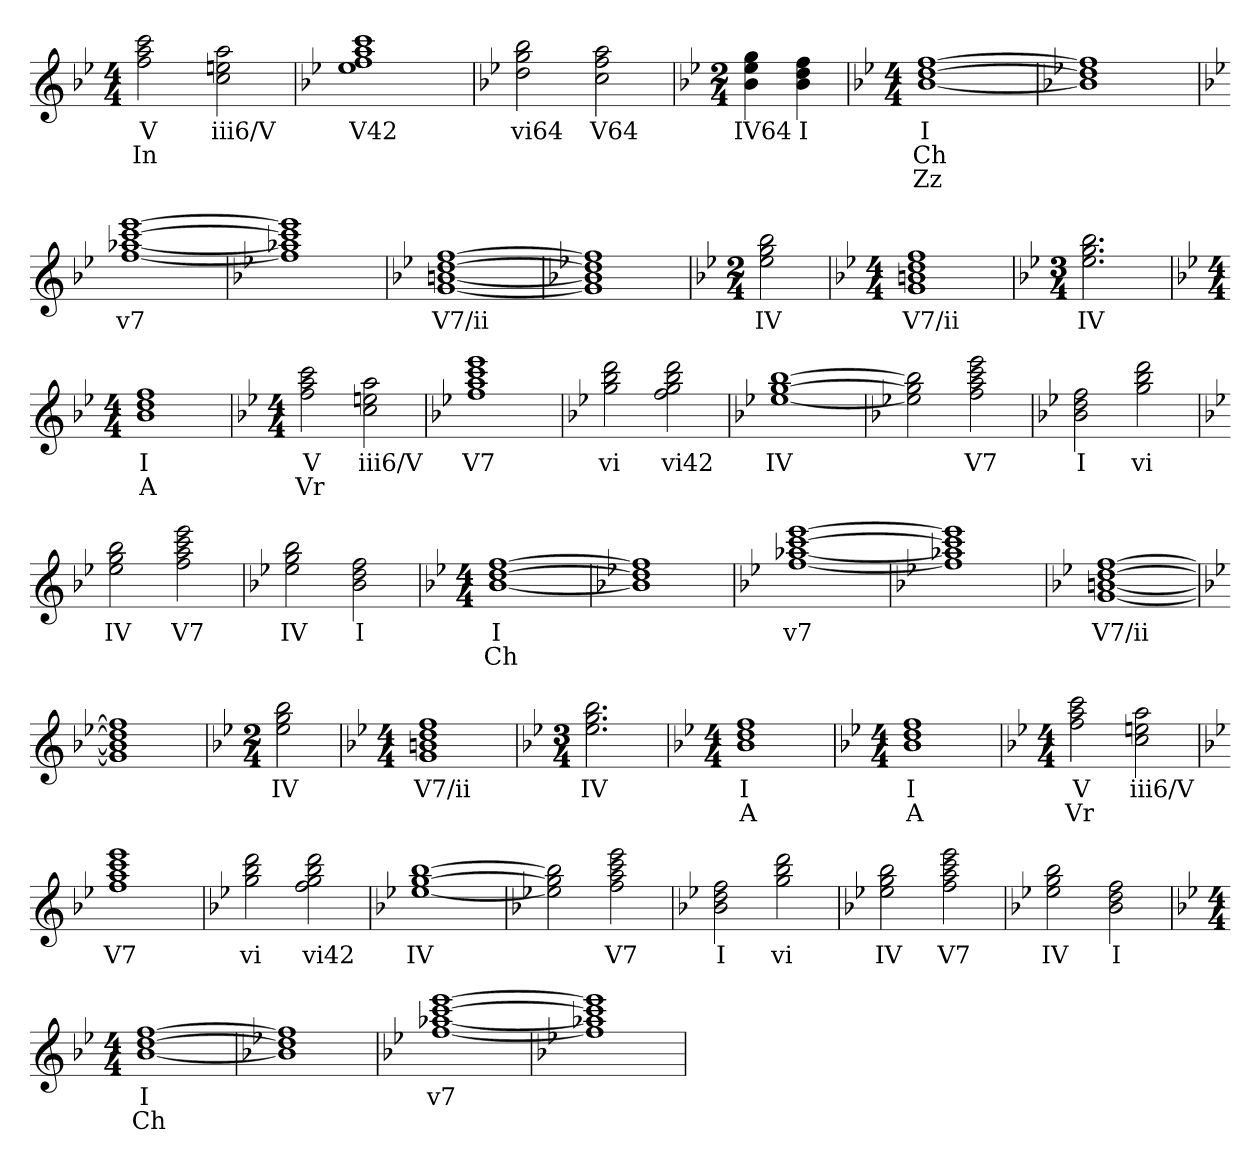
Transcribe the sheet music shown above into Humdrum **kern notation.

**kern	**text	**text	**text
*part1	*part1	*part1	*part1
*staff1	*staff1	*staff1	*staff1
*k[b-e-]	*	*	*
*B-:	*	*	*
*M4/4	*	*	*
=	=	=	=
2ff 2aa 2ccc	V	In	.
2cc 2een 2aa	iii6/V	.	.
=	=	=	=
*k[b-e-]	*	*	*
*B-:	*	*	*
1ee- 1ff 1aa 1ccc	V42	.	.
=	=	=	=
*k[b-e-]	*	*	*
*B-:	*	*	*
2dd 2gg 2bb-	vi64	.	.
2cc 2ff 2aa	V64	.	.
=	=	=	=
*k[b-e-]	*	*	*
*B-:	*	*	*
*M2/4	*	*	*
4b- 4ee- 4gg	IV64	.	.
4b- 4dd 4ff	I	.	.
=	=	=	=
*k[b-e-]	*	*	*
*B-:	*	*	*
*M4/4	*	*	*
[1b- [1dd [1ff	I	Ch	Zz
=	=	=	=
*k[b-e-]	*	*	*
*B-:	*	*	*
1b-] 1dd] 1ff]	.	.	.
=	=	=	=
*k[b-e-]	*	*	*
*B-:	*	*	*
[1ff [1aa-X [1ccc [1eee-	v7	.	.
=	=	=	=
*k[b-e-]	*	*	*
*B-:	*	*	*
1ff] 1aa-X] 1ccc] 1eee-]	.	.	.
=	=	=	=
*k[b-e-]	*	*	*
*B-:	*	*	*
[1g [1bn [1dd [1ff	V7/ii	.	.
=	=	=	=
*k[b-e-]	*	*	*
*B-:	*	*	*
1g] 1bn] 1dd] 1ff]	.	.	.
=	=	=	=
*k[b-e-]	*	*	*
*B-:	*	*	*
*M2/4	*	*	*
2ee- 2gg 2bb-	IV	.	.
=	=	=	=
*k[b-e-]	*	*	*
*B-:	*	*	*
*M4/4	*	*	*
1g 1bn 1dd 1ff	V7/ii	.	.
=	=	=	=
*k[b-e-]	*	*	*
*B-:	*	*	*
*M3/4	*	*	*
2.ee- 2.gg 2.bb-	IV	.	.
=	=	=	=
*k[b-e-]	*	*	*
*B-:	*	*	*
*M4/4	*	*	*
1b- 1dd 1ff	I	A	.
=	=	=	=
*k[b-e-]	*	*	*
*B-:	*	*	*
*M4/4	*	*	*
2ff 2aa 2ccc	V	Vr	.
2cc 2een 2aa	iii6/V	.	.
=	=	=	=
*k[b-e-]	*	*	*
*B-:	*	*	*
1ff 1aa 1ccc 1eee-	V7	.	.
=	=	=	=
*k[b-e-]	*	*	*
*B-:	*	*	*
2gg 2bb- 2ddd	vi	.	.
2ff 2gg 2bb- 2ddd	vi42	.	.
=	=	=	=
*k[b-e-]	*	*	*
*B-:	*	*	*
[1ee- [1gg [1bb-	IV	.	.
=	=	=	=
*k[b-e-]	*	*	*
*B-:	*	*	*
2ee-] 2gg] 2bb-]	.	.	.
2ff 2aa 2ccc 2eee-	V7	.	.
=	=	=	=
*k[b-e-]	*	*	*
*B-:	*	*	*
2b- 2dd 2ff	I	.	.
2gg 2bb- 2ddd	vi	.	.
=	=	=	=
*k[b-e-]	*	*	*
*B-:	*	*	*
2ee- 2gg 2bb-	IV	.	.
2ff 2aa 2ccc 2eee-	V7	.	.
=	=	=	=
*k[b-e-]	*	*	*
*B-:	*	*	*
2ee- 2gg 2bb-	IV	.	.
2b- 2dd 2ff	I	.	.
=	=	=	=
*k[b-e-]	*	*	*
*B-:	*	*	*
*M4/4	*	*	*
[1b- [1dd [1ff	I	Ch	.
=	=	=	=
*k[b-e-]	*	*	*
*B-:	*	*	*
1b-] 1dd] 1ff]	.	.	.
=	=	=	=
*k[b-e-]	*	*	*
*B-:	*	*	*
[1ff [1aa-X [1ccc [1eee-	v7	.	.
=	=	=	=
*k[b-e-]	*	*	*
*B-:	*	*	*
1ff] 1aa-X] 1ccc] 1eee-]	.	.	.
=	=	=	=
*k[b-e-]	*	*	*
*B-:	*	*	*
[1g [1bn [1dd [1ff	V7/ii	.	.
=	=	=	=
*k[b-e-]	*	*	*
*B-:	*	*	*
1g] 1bn] 1dd] 1ff]	.	.	.
=	=	=	=
*k[b-e-]	*	*	*
*B-:	*	*	*
*M2/4	*	*	*
2ee- 2gg 2bb-	IV	.	.
=	=	=	=
*k[b-e-]	*	*	*
*B-:	*	*	*
*M4/4	*	*	*
1g 1bn 1dd 1ff	V7/ii	.	.
=	=	=	=
*k[b-e-]	*	*	*
*B-:	*	*	*
*M3/4	*	*	*
2.ee- 2.gg 2.bb-	IV	.	.
=	=	=	=
*k[b-e-]	*	*	*
*B-:	*	*	*
*M4/4	*	*	*
1b- 1dd 1ff	I	A	.
=	=	=	=
*k[b-e-]	*	*	*
*B-:	*	*	*
*M4/4	*	*	*
1b- 1dd 1ff	I	A	.
=	=	=	=
*k[b-e-]	*	*	*
*B-:	*	*	*
*M4/4	*	*	*
2ff 2aa 2ccc	V	Vr	.
2cc 2een 2aa	iii6/V	.	.
=	=	=	=
*k[b-e-]	*	*	*
*B-:	*	*	*
1ff 1aa 1ccc 1eee-	V7	.	.
=	=	=	=
*k[b-e-]	*	*	*
*B-:	*	*	*
2gg 2bb- 2ddd	vi	.	.
2ff 2gg 2bb- 2ddd	vi42	.	.
=	=	=	=
*k[b-e-]	*	*	*
*B-:	*	*	*
[1ee- [1gg [1bb-	IV	.	.
=	=	=	=
*k[b-e-]	*	*	*
*B-:	*	*	*
2ee-] 2gg] 2bb-]	.	.	.
2ff 2aa 2ccc 2eee-	V7	.	.
=	=	=	=
*k[b-e-]	*	*	*
*B-:	*	*	*
2b- 2dd 2ff	I	.	.
2gg 2bb- 2ddd	vi	.	.
=	=	=	=
*k[b-e-]	*	*	*
*B-:	*	*	*
2ee- 2gg 2bb-	IV	.	.
2ff 2aa 2ccc 2eee-	V7	.	.
=	=	=	=
*k[b-e-]	*	*	*
*B-:	*	*	*
2ee- 2gg 2bb-	IV	.	.
2b- 2dd 2ff	I	.	.
=	=	=	=
*k[b-e-]	*	*	*
*B-:	*	*	*
*M4/4	*	*	*
[1b- [1dd [1ff	I	Ch	.
=	=	=	=
*k[b-e-]	*	*	*
*B-:	*	*	*
1b-] 1dd] 1ff]	.	.	.
=	=	=	=
*k[b-e-]	*	*	*
*B-:	*	*	*
[1ff [1aa-X [1ccc [1eee-	v7	.	.
=	=	=	=
*k[b-e-]	*	*	*
*B-:	*	*	*
1ff] 1aa-X] 1ccc] 1eee-]	.	.	.
=	=	=	=
*-	*-	*-	*-
